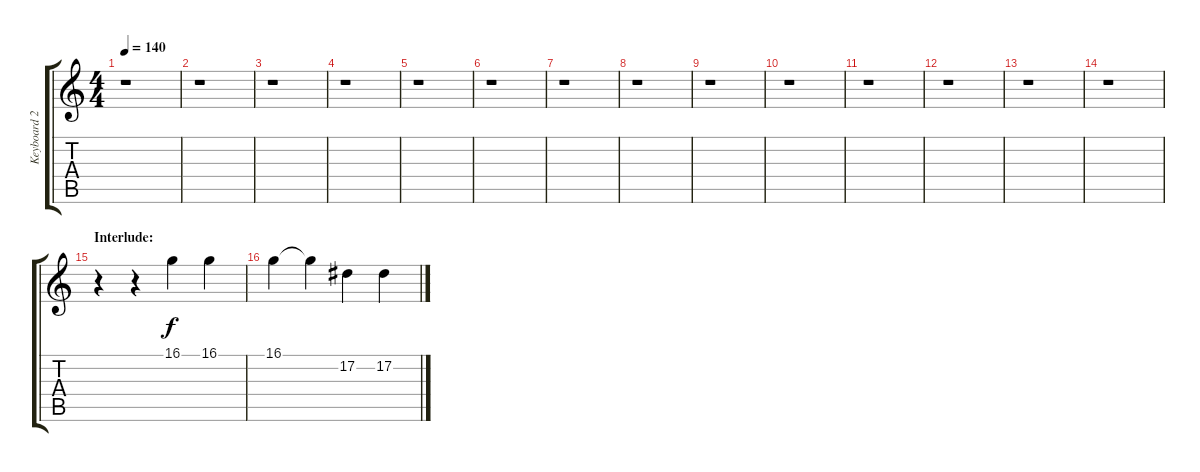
\track ("Keyboard 2" "Keyboard 2") {instrument lead6voice}
\staff {score tabs}
\tuning (Eb4 Bb3 Gb3 Db3 Ab2 Eb2) {hide}
\ts (4 4)
\tempo 140
\clef g2
\ks c
r.1{dy f} |
r.1 |
r.1 |
r.1 |
r.1 |
r.1 |
r.1 |
r.1 |
r.1 |
r.1 |
r.1 |
r.1 |
r.1 |
r.1 |
\section ("" "Interlude:")
r.4{volume 14 instrument lead6voice} r.4 16.1.4 16.1.4 |
16.1.4 16.1{t}.4 17.2.4 17.2.4
